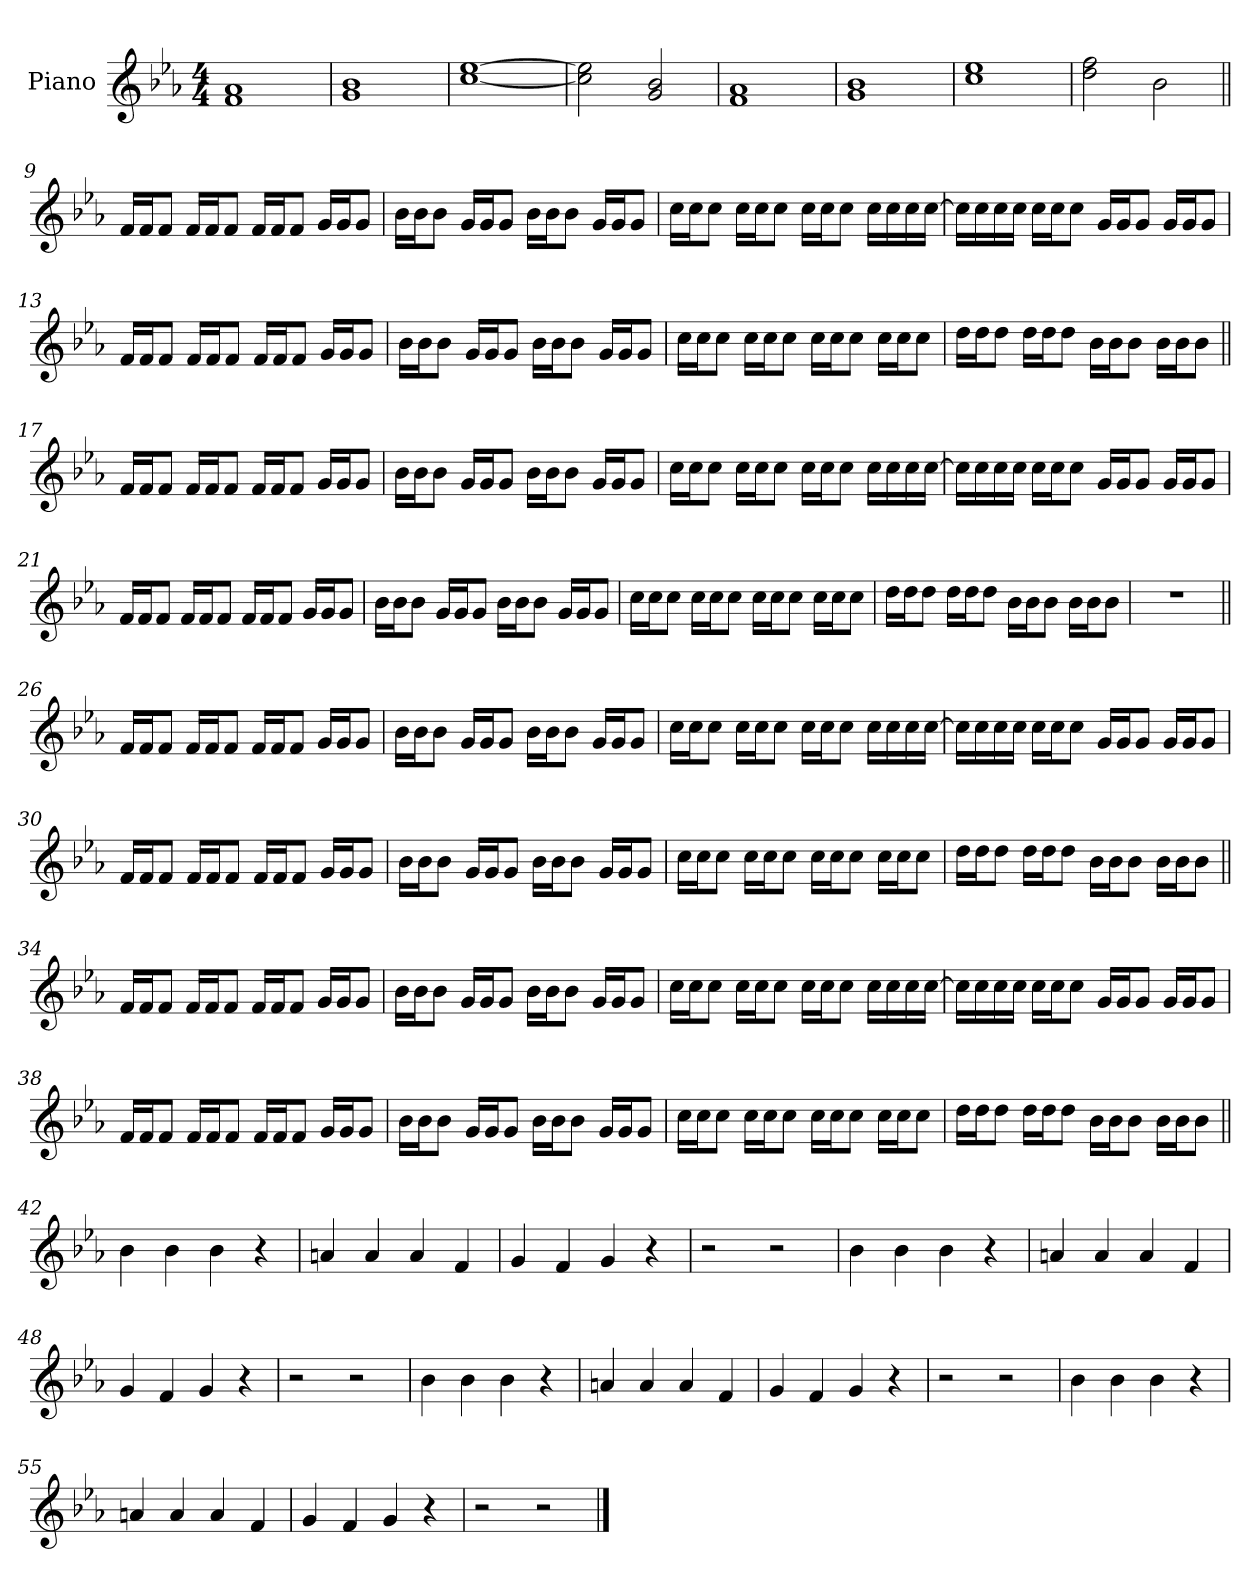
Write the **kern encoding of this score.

**kern
*part1
*staff1
*I"Piano
*I'Pno.
*clefG2
*k[b-e-a-]
*M4/4
*MM144
=1
1f! 1a-!
=2
1g! 1b-!
=3
[1cc! [1ee-!
=4
2cc!] 2ee-!]
2g! 2b-!
=5
1f! 1a-!
=6
1g! 1b-!
=7
1cc! 1ee-!
=8
2dd! 2ff!
2b-!
=9||
16fLL
16fJ
8fJ
16fLL
16fJ
8fJ
16fLL
16fJ
8fJ
16gLL
16gJ
8gJ
=10
16b-LL
16b-J
8b-J
16gLL
16gJ
8gJ
16b-LL
16b-J
8b-J
16gLL
16gJ
8gJ
=11
16ccLL
16ccJ
8ccJ
16ccLL
16ccJ
8ccJ
16ccLL
16ccJ
8ccJ
16ccLL
16cc
16cc
[16ccJJ
=12
16ccLL]
16cc
16cc
16ccJJ
16ccLL
16ccJ
8ccJ
16gLL
16gJ
8gJ
16gLL
16gJ
8gJ
=13
16fLL
16fJ
8fJ
16fLL
16fJ
8fJ
16fLL
16fJ
8fJ
16gLL
16gJ
8gJ
=14
16b-LL
16b-J
8b-J
16gLL
16gJ
8gJ
16b-LL
16b-J
8b-J
16gLL
16gJ
8gJ
=15
16ccLL
16ccJ
8ccJ
16ccLL
16ccJ
8ccJ
16ccLL
16ccJ
8ccJ
16ccLL
16ccJ
8ccJ
=16
16ddLL
16ddJ
8ddJ
16ddLL
16ddJ
8ddJ
16b-LL
16b-J
8b-J
16b-LL
16b-J
8b-J
=17||
16fLL
16fJ
8fJ
16fLL
16fJ
8fJ
16fLL
16fJ
8fJ
16gLL
16gJ
8gJ
=18
16b-LL
16b-J
8b-J
16gLL
16gJ
8gJ
16b-LL
16b-J
8b-J
16gLL
16gJ
8gJ
=19
16ccLL
16ccJ
8ccJ
16ccLL
16ccJ
8ccJ
16ccLL
16ccJ
8ccJ
16ccLL
16cc
16cc
[16ccJJ
=20
16ccLL]
16cc
16cc
16ccJJ
16ccLL
16ccJ
8ccJ
16gLL
16gJ
8gJ
16gLL
16gJ
8gJ
=21
16fLL
16fJ
8fJ
16fLL
16fJ
8fJ
16fLL
16fJ
8fJ
16gLL
16gJ
8gJ
=22
16b-LL
16b-J
8b-J
16gLL
16gJ
8gJ
16b-LL
16b-J
8b-J
16gLL
16gJ
8gJ
=23
16ccLL
16ccJ
8ccJ
16ccLL
16ccJ
8ccJ
16ccLL
16ccJ
8ccJ
16ccLL
16ccJ
8ccJ
=24
16ddLL
16ddJ
8ddJ
16ddLL
16ddJ
8ddJ
16b-LL
16b-J
8b-J
16b-LL
16b-J
8b-J
=25
1r
=26||
16fLL
16fJ
8fJ
16fLL
16fJ
8fJ
16fLL
16fJ
8fJ
16gLL
16gJ
8gJ
=27
16b-LL
16b-J
8b-J
16gLL
16gJ
8gJ
16b-LL
16b-J
8b-J
16gLL
16gJ
8gJ
=28
16ccLL
16ccJ
8ccJ
16ccLL
16ccJ
8ccJ
16ccLL
16ccJ
8ccJ
16ccLL
16cc
16cc
[16ccJJ
=29
16ccLL]
16cc
16cc
16ccJJ
16ccLL
16ccJ
8ccJ
16gLL
16gJ
8gJ
16gLL
16gJ
8gJ
=30
16fLL
16fJ
8fJ
16fLL
16fJ
8fJ
16fLL
16fJ
8fJ
16gLL
16gJ
8gJ
=31
16b-LL
16b-J
8b-J
16gLL
16gJ
8gJ
16b-LL
16b-J
8b-J
16gLL
16gJ
8gJ
=32
16ccLL
16ccJ
8ccJ
16ccLL
16ccJ
8ccJ
16ccLL
16ccJ
8ccJ
16ccLL
16ccJ
8ccJ
=33
16ddLL
16ddJ
8ddJ
16ddLL
16ddJ
8ddJ
16b-LL
16b-J
8b-J
16b-LL
16b-J
8b-J
=34||
16fLL
16fJ
8fJ
16fLL
16fJ
8fJ
16fLL
16fJ
8fJ
16gLL
16gJ
8gJ
=35
16b-LL
16b-J
8b-J
16gLL
16gJ
8gJ
16b-LL
16b-J
8b-J
16gLL
16gJ
8gJ
=36
16ccLL
16ccJ
8ccJ
16ccLL
16ccJ
8ccJ
16ccLL
16ccJ
8ccJ
16ccLL
16cc
16cc
[16ccJJ
=37
16ccLL]
16cc
16cc
16ccJJ
16ccLL
16ccJ
8ccJ
16gLL
16gJ
8gJ
16gLL
16gJ
8gJ
=38
16fLL
16fJ
8fJ
16fLL
16fJ
8fJ
16fLL
16fJ
8fJ
16gLL
16gJ
8gJ
=39
16b-LL
16b-J
8b-J
16gLL
16gJ
8gJ
16b-LL
16b-J
8b-J
16gLL
16gJ
8gJ
=40
16ccLL
16ccJ
8ccJ
16ccLL
16ccJ
8ccJ
16ccLL
16ccJ
8ccJ
16ccLL
16ccJ
8ccJ
=41
16ddLL
16ddJ
8ddJ
16ddLL
16ddJ
8ddJ
16b-LL
16b-J
8b-J
16b-LL
16b-J
8b-J
=42||
4b-
4b-!
4b-!
4r
=43
4an
4a!
4a!
4f
=44
4g
4f!
4g!
4r
=45
2r
2r
=46
4b-
4b-!
4b-!
4r
=47
4an
4a!
4a!
4f
=48
4g
4f!
4g!
4r
=49
2r
2r
=50
4b-
4b-!
4b-!
4r
=51
4an
4a!
4a!
4f
=52
4g
4f!
4g!
4r
=53
2r
2r
=54
4b-
4b-!
4b-!
4r
=55
4an
4a!
4a!
4f
=56
4g
4f!
4g!
4r
=57
2r
2r
==
*-
